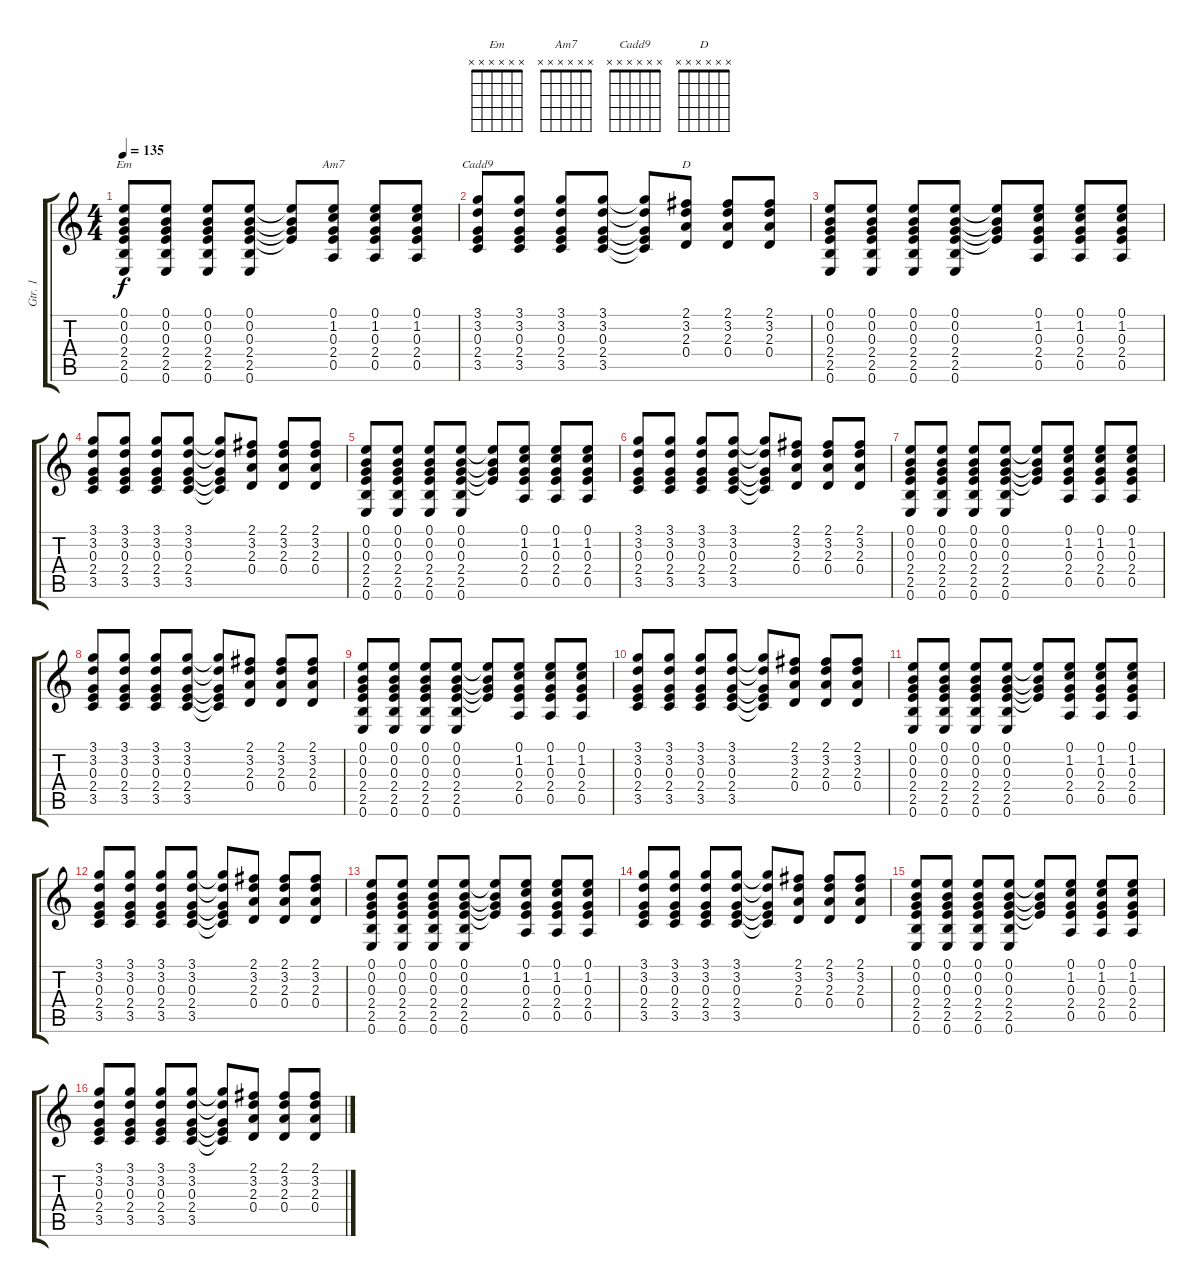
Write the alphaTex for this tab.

\track ("Gtr. 1" "Gtr. 1") {instrument acousticguitarsteel}
\staff {score tabs}
\tuning (E4 B3 G3 D3 A2 E2) {hide}
\chord ("Em" x x x x x x)
\chord ("Am7" x x x x x x)
\chord ("Cadd9" x x x x x x)
\chord ("D" x x x x x x)
\ts (4 4)
\tempo 135
\clef g2
\ks c
(0.1 0.2 0.3 2.4 2.5 0.6).8{ch "Em" dy f} (0.1 0.2 0.3 2.4 2.5 0.6).8 (0.1 0.2 0.3 2.4 2.5 0.6).8 (0.1 0.2 0.3 2.4 2.5 0.6).8 (0.1{t} 0.2{t} 0.3{t} 2.4{t}).8 (0.1 1.2 0.3 2.4 0.5).8{ch "Am7"} (0.1 1.2 0.3 2.4 0.5).8 (0.1 1.2 0.3 2.4 0.5).8 |
(3.1 3.2 0.3 2.4 3.5).8{ch "Cadd9"} (3.1 3.2 0.3 2.4 3.5).8 (3.1 3.2 0.3 2.4 3.5).8 (3.1 3.2 0.3 2.4 3.5).8 (3.1{t} 3.2{t} 0.3{t} 2.4{t} 3.5{t}).8 (2.1 3.2 2.3 0.4).8{ch "D"} (2.1 3.2 2.3 0.4).8 (2.1 3.2 2.3 0.4).8 |
(0.1 0.2 0.3 2.4 2.5 0.6).8 (0.1 0.2 0.3 2.4 2.5 0.6).8 (0.1 0.2 0.3 2.4 2.5 0.6).8 (0.1 0.2 0.3 2.4 2.5 0.6).8 (0.1{t} 0.2{t} 0.3{t} 2.4{t}).8 (0.1 1.2 0.3 2.4 0.5).8 (0.1 1.2 0.3 2.4 0.5).8 (0.1 1.2 0.3 2.4 0.5).8 |
(3.1 3.2 0.3 2.4 3.5).8 (3.1 3.2 0.3 2.4 3.5).8 (3.1 3.2 0.3 2.4 3.5).8 (3.1 3.2 0.3 2.4 3.5).8 (3.1{t} 3.2{t} 0.3{t} 2.4{t} 3.5{t}).8 (2.1 3.2 2.3 0.4).8 (2.1 3.2 2.3 0.4).8 (2.1 3.2 2.3 0.4).8 |
(0.1 0.2 0.3 2.4 2.5 0.6).8 (0.1 0.2 0.3 2.4 2.5 0.6).8 (0.1 0.2 0.3 2.4 2.5 0.6).8 (0.1 0.2 0.3 2.4 2.5 0.6).8 (0.1{t} 0.2{t} 0.3{t} 2.4{t}).8 (0.1 1.2 0.3 2.4 0.5).8 (0.1 1.2 0.3 2.4 0.5).8 (0.1 1.2 0.3 2.4 0.5).8 |
(3.1 3.2 0.3 2.4 3.5).8 (3.1 3.2 0.3 2.4 3.5).8 (3.1 3.2 0.3 2.4 3.5).8 (3.1 3.2 0.3 2.4 3.5).8 (3.1{t} 3.2{t} 0.3{t} 2.4{t} 3.5{t}).8 (2.1 3.2 2.3 0.4).8 (2.1 3.2 2.3 0.4).8 (2.1 3.2 2.3 0.4).8 |
(0.1 0.2 0.3 2.4 2.5 0.6).8 (0.1 0.2 0.3 2.4 2.5 0.6).8 (0.1 0.2 0.3 2.4 2.5 0.6).8 (0.1 0.2 0.3 2.4 2.5 0.6).8 (0.1{t} 0.2{t} 0.3{t} 2.4{t}).8 (0.1 1.2 0.3 2.4 0.5).8 (0.1 1.2 0.3 2.4 0.5).8 (0.1 1.2 0.3 2.4 0.5).8 |
(3.1 3.2 0.3 2.4 3.5).8 (3.1 3.2 0.3 2.4 3.5).8 (3.1 3.2 0.3 2.4 3.5).8 (3.1 3.2 0.3 2.4 3.5).8 (3.1{t} 3.2{t} 0.3{t} 2.4{t} 3.5{t}).8 (2.1 3.2 2.3 0.4).8 (2.1 3.2 2.3 0.4).8 (2.1 3.2 2.3 0.4).8 |
(0.1 0.2 0.3 2.4 2.5 0.6).8 (0.1 0.2 0.3 2.4 2.5 0.6).8 (0.1 0.2 0.3 2.4 2.5 0.6).8 (0.1 0.2 0.3 2.4 2.5 0.6).8 (0.1{t} 0.2{t} 0.3{t} 2.4{t}).8 (0.1 1.2 0.3 2.4 0.5).8 (0.1 1.2 0.3 2.4 0.5).8 (0.1 1.2 0.3 2.4 0.5).8 |
(3.1 3.2 0.3 2.4 3.5).8 (3.1 3.2 0.3 2.4 3.5).8 (3.1 3.2 0.3 2.4 3.5).8 (3.1 3.2 0.3 2.4 3.5).8 (3.1{t} 3.2{t} 0.3{t} 2.4{t} 3.5{t}).8 (2.1 3.2 2.3 0.4).8 (2.1 3.2 2.3 0.4).8 (2.1 3.2 2.3 0.4).8 |
(0.1 0.2 0.3 2.4 2.5 0.6).8 (0.1 0.2 0.3 2.4 2.5 0.6).8 (0.1 0.2 0.3 2.4 2.5 0.6).8 (0.1 0.2 0.3 2.4 2.5 0.6).8 (0.1{t} 0.2{t} 0.3{t} 2.4{t}).8 (0.1 1.2 0.3 2.4 0.5).8 (0.1 1.2 0.3 2.4 0.5).8 (0.1 1.2 0.3 2.4 0.5).8 |
(3.1 3.2 0.3 2.4 3.5).8 (3.1 3.2 0.3 2.4 3.5).8 (3.1 3.2 0.3 2.4 3.5).8 (3.1 3.2 0.3 2.4 3.5).8 (3.1{t} 3.2{t} 0.3{t} 2.4{t} 3.5{t}).8 (2.1 3.2 2.3 0.4).8 (2.1 3.2 2.3 0.4).8 (2.1 3.2 2.3 0.4).8 |
(0.1 0.2 0.3 2.4 2.5 0.6).8 (0.1 0.2 0.3 2.4 2.5 0.6).8 (0.1 0.2 0.3 2.4 2.5 0.6).8 (0.1 0.2 0.3 2.4 2.5 0.6).8 (0.1{t} 0.2{t} 0.3{t} 2.4{t}).8 (0.1 1.2 0.3 2.4 0.5).8 (0.1 1.2 0.3 2.4 0.5).8 (0.1 1.2 0.3 2.4 0.5).8 |
(3.1 3.2 0.3 2.4 3.5).8 (3.1 3.2 0.3 2.4 3.5).8 (3.1 3.2 0.3 2.4 3.5).8 (3.1 3.2 0.3 2.4 3.5).8 (3.1{t} 3.2{t} 0.3{t} 2.4{t} 3.5{t}).8 (2.1 3.2 2.3 0.4).8 (2.1 3.2 2.3 0.4).8 (2.1 3.2 2.3 0.4).8 |
(0.1 0.2 0.3 2.4 2.5 0.6).8 (0.1 0.2 0.3 2.4 2.5 0.6).8 (0.1 0.2 0.3 2.4 2.5 0.6).8 (0.1 0.2 0.3 2.4 2.5 0.6).8 (0.1{t} 0.2{t} 0.3{t} 2.4{t}).8 (0.1 1.2 0.3 2.4 0.5).8 (0.1 1.2 0.3 2.4 0.5).8 (0.1 1.2 0.3 2.4 0.5).8 |
(3.1 3.2 0.3 2.4 3.5).8 (3.1 3.2 0.3 2.4 3.5).8 (3.1 3.2 0.3 2.4 3.5).8 (3.1 3.2 0.3 2.4 3.5).8 (3.1{t} 3.2{t} 0.3{t} 2.4{t} 3.5{t}).8 (2.1 3.2 2.3 0.4).8 (2.1 3.2 2.3 0.4).8 (2.1 3.2 2.3 0.4).8
